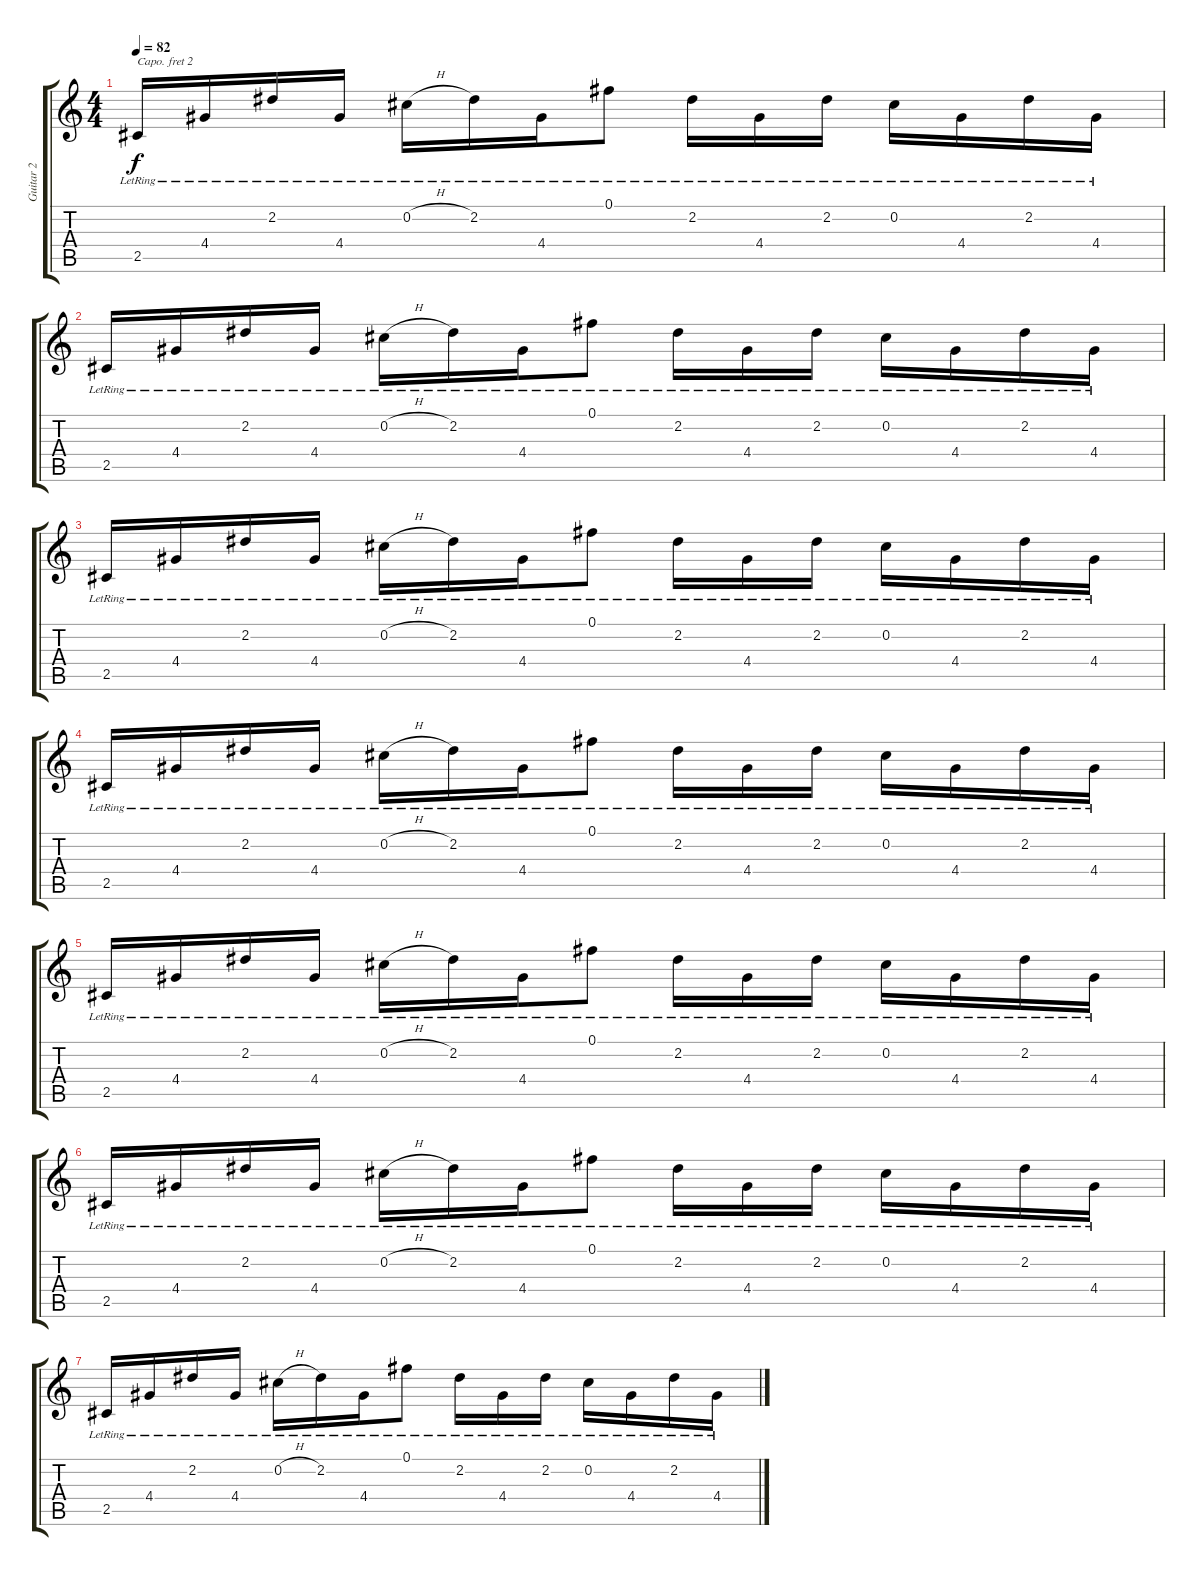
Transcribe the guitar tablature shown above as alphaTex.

\track ("Guitar 2" "Guitar 2") {instrument electricguitarclean}
\staff {score tabs}
\capo 2
\tuning (E4 B3 G3 D3 A2 E2) {hide}
\ts (4 4)
\tempo 82
\clef g2
\ks c
2.5{lr}.16{dy f} 4.4{lr}.16 2.2{lr}.16 4.4{lr}.16 0.2{h lr}.16 2.2{lr}.16 4.4{lr}.16 0.1{lr}.8 2.2{lr}.16 4.4{lr}.16 2.2{lr}.16 0.2{lr}.16 4.4{lr}.16 2.2{lr}.16 4.4{lr}.16 |
2.5{lr}.16 4.4{lr}.16 2.2{lr}.16 4.4{lr}.16 0.2{h lr}.16 2.2{lr}.16 4.4{lr}.16 0.1{lr}.8 2.2{lr}.16 4.4{lr}.16 2.2{lr}.16 0.2{lr}.16 4.4{lr}.16 2.2{lr}.16 4.4{lr}.16 |
2.5{lr}.16 4.4{lr}.16 2.2{lr}.16 4.4{lr}.16 0.2{h lr}.16 2.2{lr}.16 4.4{lr}.16 0.1{lr}.8 2.2{lr}.16 4.4{lr}.16 2.2{lr}.16 0.2{lr}.16 4.4{lr}.16 2.2{lr}.16 4.4{lr}.16 |
2.5{lr}.16 4.4{lr}.16 2.2{lr}.16 4.4{lr}.16 0.2{h lr}.16 2.2{lr}.16 4.4{lr}.16 0.1{lr}.8 2.2{lr}.16 4.4{lr}.16 2.2{lr}.16 0.2{lr}.16 4.4{lr}.16 2.2{lr}.16 4.4{lr}.16 |
2.5{lr}.16 4.4{lr}.16 2.2{lr}.16 4.4{lr}.16 0.2{h lr}.16 2.2{lr}.16 4.4{lr}.16 0.1{lr}.8 2.2{lr}.16 4.4{lr}.16 2.2{lr}.16 0.2{lr}.16 4.4{lr}.16 2.2{lr}.16 4.4{lr}.16 |
2.5{lr}.16 4.4{lr}.16 2.2{lr}.16 4.4{lr}.16 0.2{h lr}.16 2.2{lr}.16 4.4{lr}.16 0.1{lr}.8 2.2{lr}.16 4.4{lr}.16 2.2{lr}.16 0.2{lr}.16 4.4{lr}.16 2.2{lr}.16 4.4{lr}.16 |
2.5{lr}.16 4.4{lr}.16 2.2{lr}.16 4.4{lr}.16 0.2{h lr}.16 2.2{lr}.16 4.4{lr}.16 0.1{lr}.8 2.2{lr}.16 4.4{lr}.16 2.2{lr}.16 0.2{lr}.16 4.4{lr}.16 2.2{lr}.16 4.4{lr}.16
